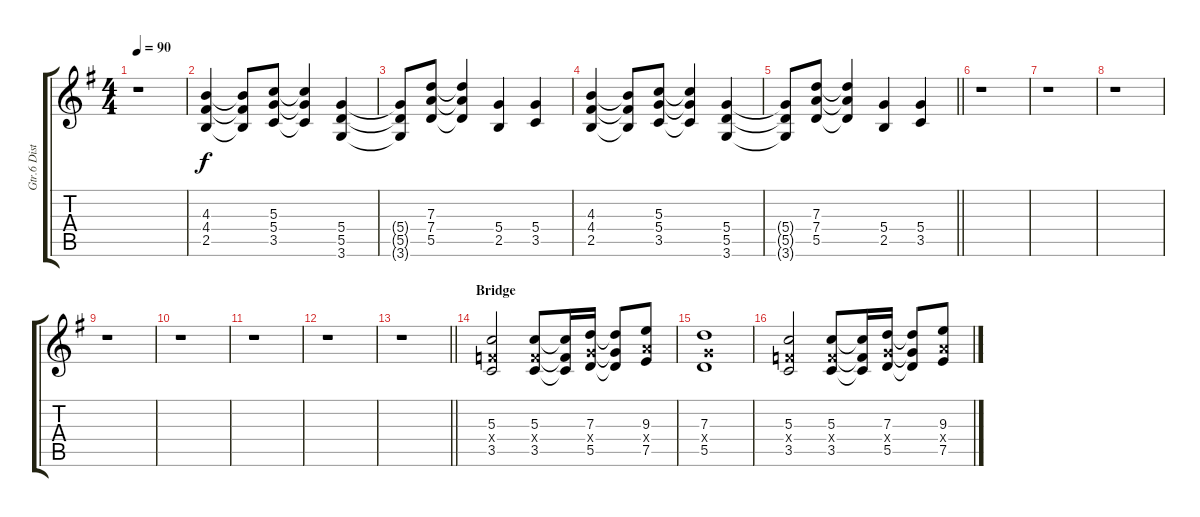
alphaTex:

\track ("Gtr.6 Dist." "Gtr.6 Dist") {instrument distortionguitar}
\staff {score tabs}
\tuning (E4 B3 G3 D3 A2 E2) {hide}
\ts (4 4)
\tempo 90
\clef g2
\ks g
r.1{dy f} |
(4.3 4.4 2.5).4 (4.3{t} 4.4{t} 2.5{t}).8 (5.3 5.4 3.5).8 (5.3{t} 5.4{t} 3.5{t}).4 (5.4 5.5 3.6).4 |
(5.4{t} 5.5{t} 3.6{t}).8 (7.3 7.4 5.5).8 (7.3{t} 7.4{t} 5.5{t}).4 (5.4 2.5).4 (5.4 3.5).4 |
(4.3 4.4 2.5).4 (4.3{t} 4.4{t} 2.5{t}).8 (5.3 5.4 3.5).8 (5.3{t} 5.4{t} 3.5{t}).4 (5.4 5.5 3.6).4 |
\barLineRight lightlight
(5.4{t} 5.5{t} 3.6{t}).8 (7.3 7.4 5.5).8 (7.3{t} 7.4{t} 5.5{t}).4 (5.4 2.5).4 (5.4 3.5).4 |
r.1 |
r.1 |
r.1 |
r.1 |
r.1 |
r.1 |
r.1 |
\barLineRight lightlight
r.1 |
\section ("" "Bridge")
(5.3 3.4{x} 3.5).2 (5.3 3.4{x} 3.5).8 (5.3{t} 3.4{t} 3.5{t}).16 (7.3 5.4{x} 5.5).16 (7.3{t} 5.4{t} 5.5{t}).8 (9.3 7.4{x} 7.5).8 |
(7.3 5.4{x} 5.5).1 |
(5.3 3.4{x} 3.5).2 (5.3 3.4{x} 3.5).8 (5.3{t} 3.4{t} 3.5{t}).16 (7.3 5.4{x} 5.5).16 (7.3{t} 5.4{t} 5.5{t}).8 (9.3 7.4{x} 7.5).8
